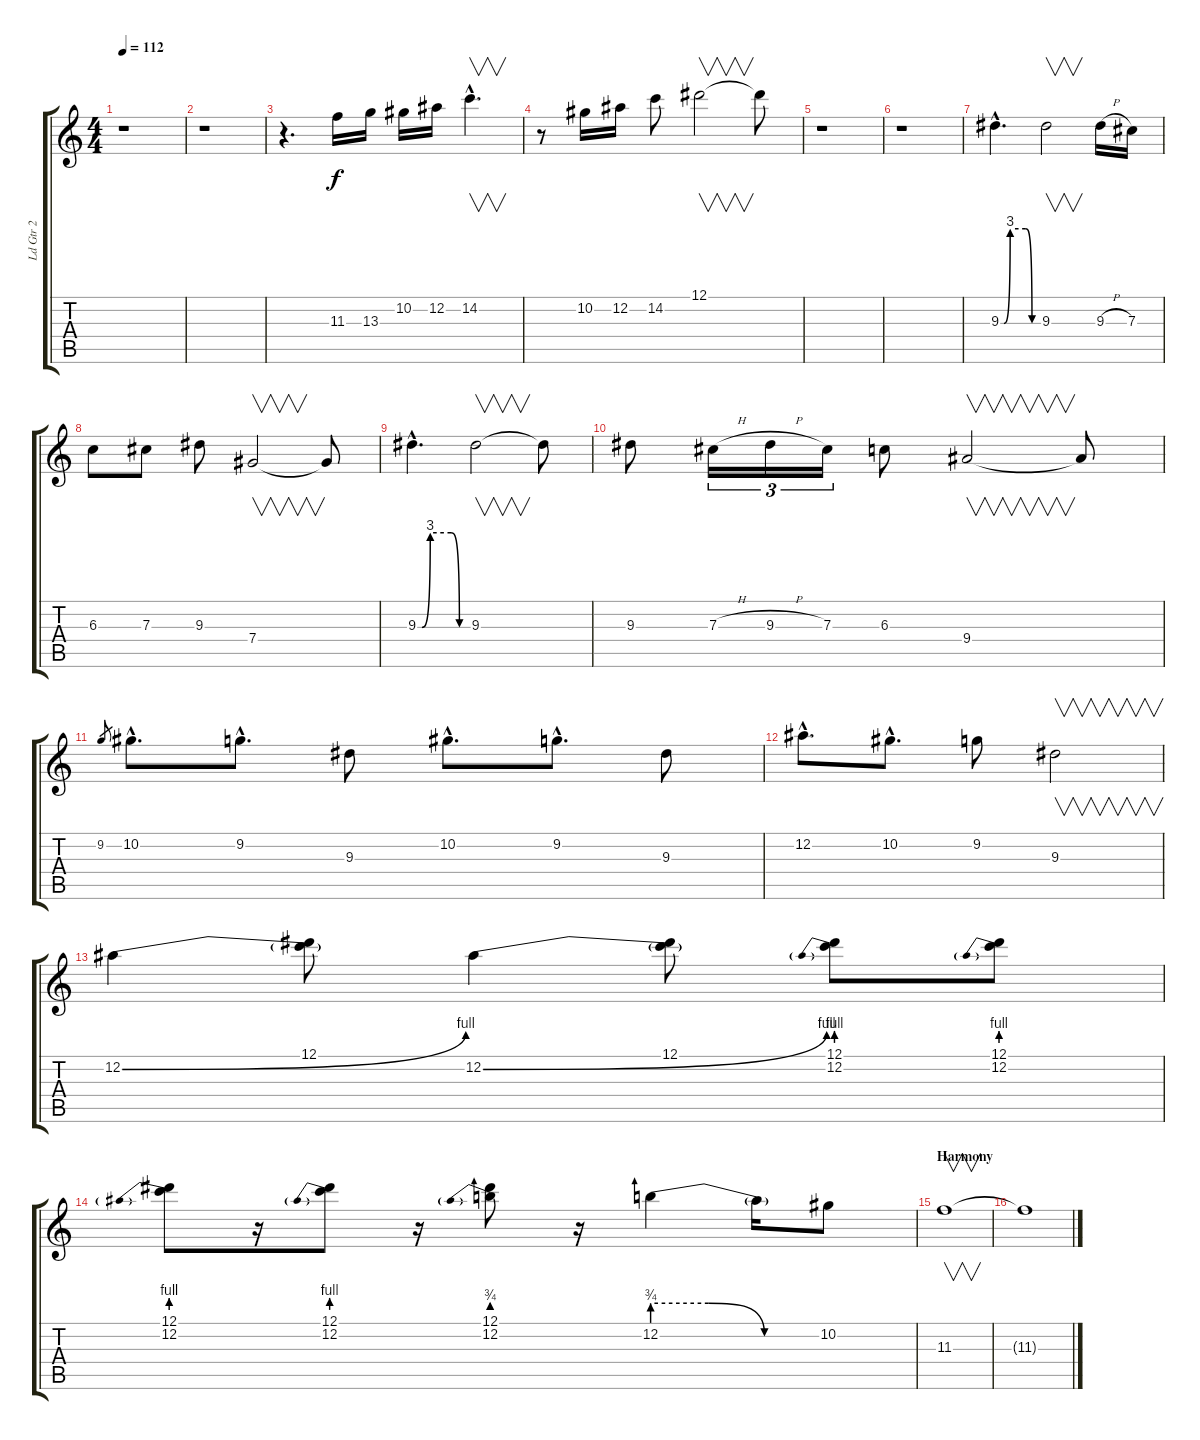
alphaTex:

\track ("Ld Gtr 2" "Ld Gtr 2") {instrument distortionguitar}
\staff {score tabs}
\tuning (Eb4 Bb3 Gb3 Db3 Ab2 Eb2) {hide}
\ts (4 4)
\tempo 112
\clef g2
\ks c
r.1{dy f} |
r.1 |
r.4{d} 11.3.16{volume 16 balance 8} 13.3.16 10.2.16 12.2.16 14.2{hac}.4{v d} |
r.8 10.2.16 12.2.16 14.2.8 12.1.2{v} 12.1{t}.8 |
r.1 |
r.1 |
9.3{be (custom 0 0 5 0 15 12 40 12 50 0 60 0) hac}.4{d} 9.3.2{v} 9.3{h}.16 7.3.16 |
6.3.8 7.3.8 9.3.8 7.4.2{v} 7.4{t}.8 |
9.3{be (custom 0 0 5 0 15 12 40 12 50 0 60 0) hac}.4{d} 9.3.2{v} 9.3{t}.8 |
9.3.8 7.3{h}.16{tu (3 2)} 9.3{h}.16{tu (3 2)} 7.3.16{tu (3 2)} 6.3.8 9.4.2{v} 9.4{t}.8 |
9.2.8{gr} 10.2{hac}.8{d} 9.2{hac}.8{d} 9.3.8 10.2{hac}.8{d} 9.2{hac}.8{d} 9.3.8 |
12.2{hac}.8{d} 10.2{hac}.8{d} 9.2.8 9.3.2{v} |
12.2{be (bend 0 0 60 4)}.4 (12.1 12.2{t}).8 12.2{be (bend 0 0 60 4)}.4 (12.1 12.2{t}).8 (12.1 12.2{be (prebend 0 4 60 4)}).8 (12.1 12.2{be (prebend 0 4 60 4)}).8 |
(12.1 12.2{be (prebend 0 4 60 4)}).8 r.16 (12.1 12.2{be (prebend 0 4 60 4)}).8 r.16 (12.1 12.2{be (prebend 0 3 60 3)}).8 r.16 12.2{be (custom 0 3 20 3 40 0 60 0)}.4 12.2{t}.16 10.2.8 |
\section ("" "Harmony")
11.3.1{v} |
11.3{t}.1
